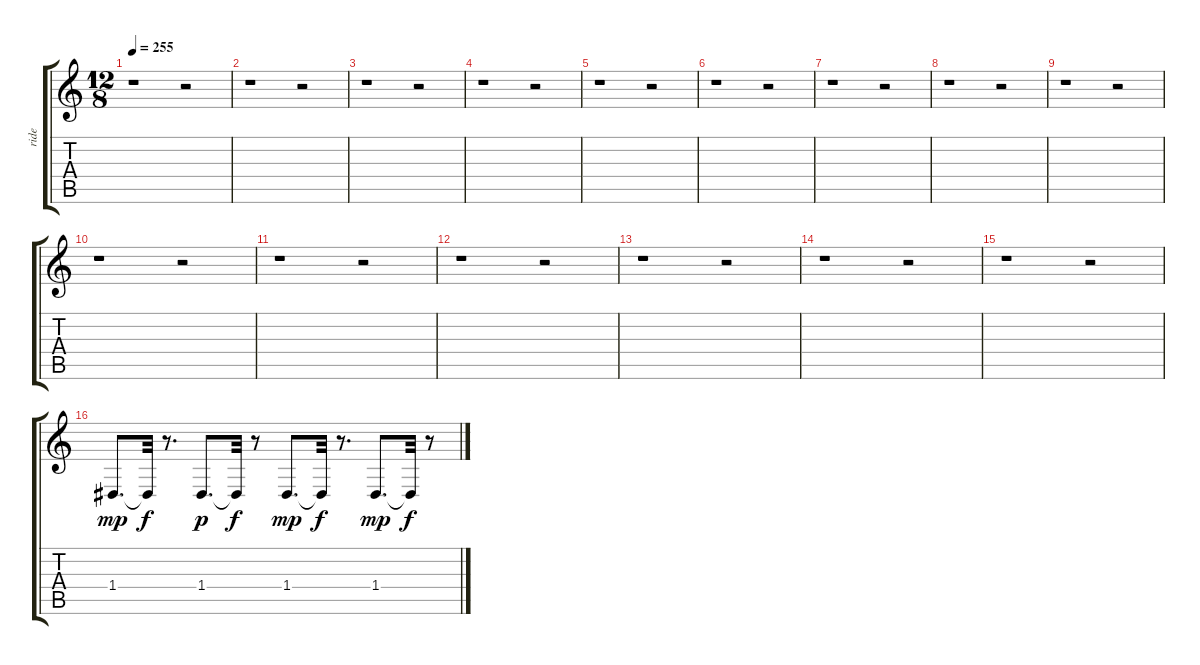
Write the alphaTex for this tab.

\track ("ride                " "ride      ") {instrument drawbarorgan}
\staff {score tabs}
\tuning (E4 B3 G3 D3 A2 E2) {hide}
\ts (12 8)
\tempo 255
\clef g2
\ks c
r.1{dy f} r.2 |
r.1 r.2 |
r.1 r.2 |
r.1 r.2 |
r.1 r.2 |
r.1 r.2 |
r.1 r.2 |
r.1 r.2 |
r.1 r.2 |
r.1 r.2 |
r.1 r.2 |
r.1 r.2 |
r.1 r.2 |
r.1 r.2 |
r.1 r.2 |
1.4.8{d dy mp} 1.4{t}.32{dy f} r.8{d} 1.4.8{d dy p} 1.4{t}.32{dy f} r.8 1.4.8{d dy mp} 1.4{t}.32{dy f} r.8{d} 1.4.8{d dy mp} 1.4{t}.32{dy f} r.8
